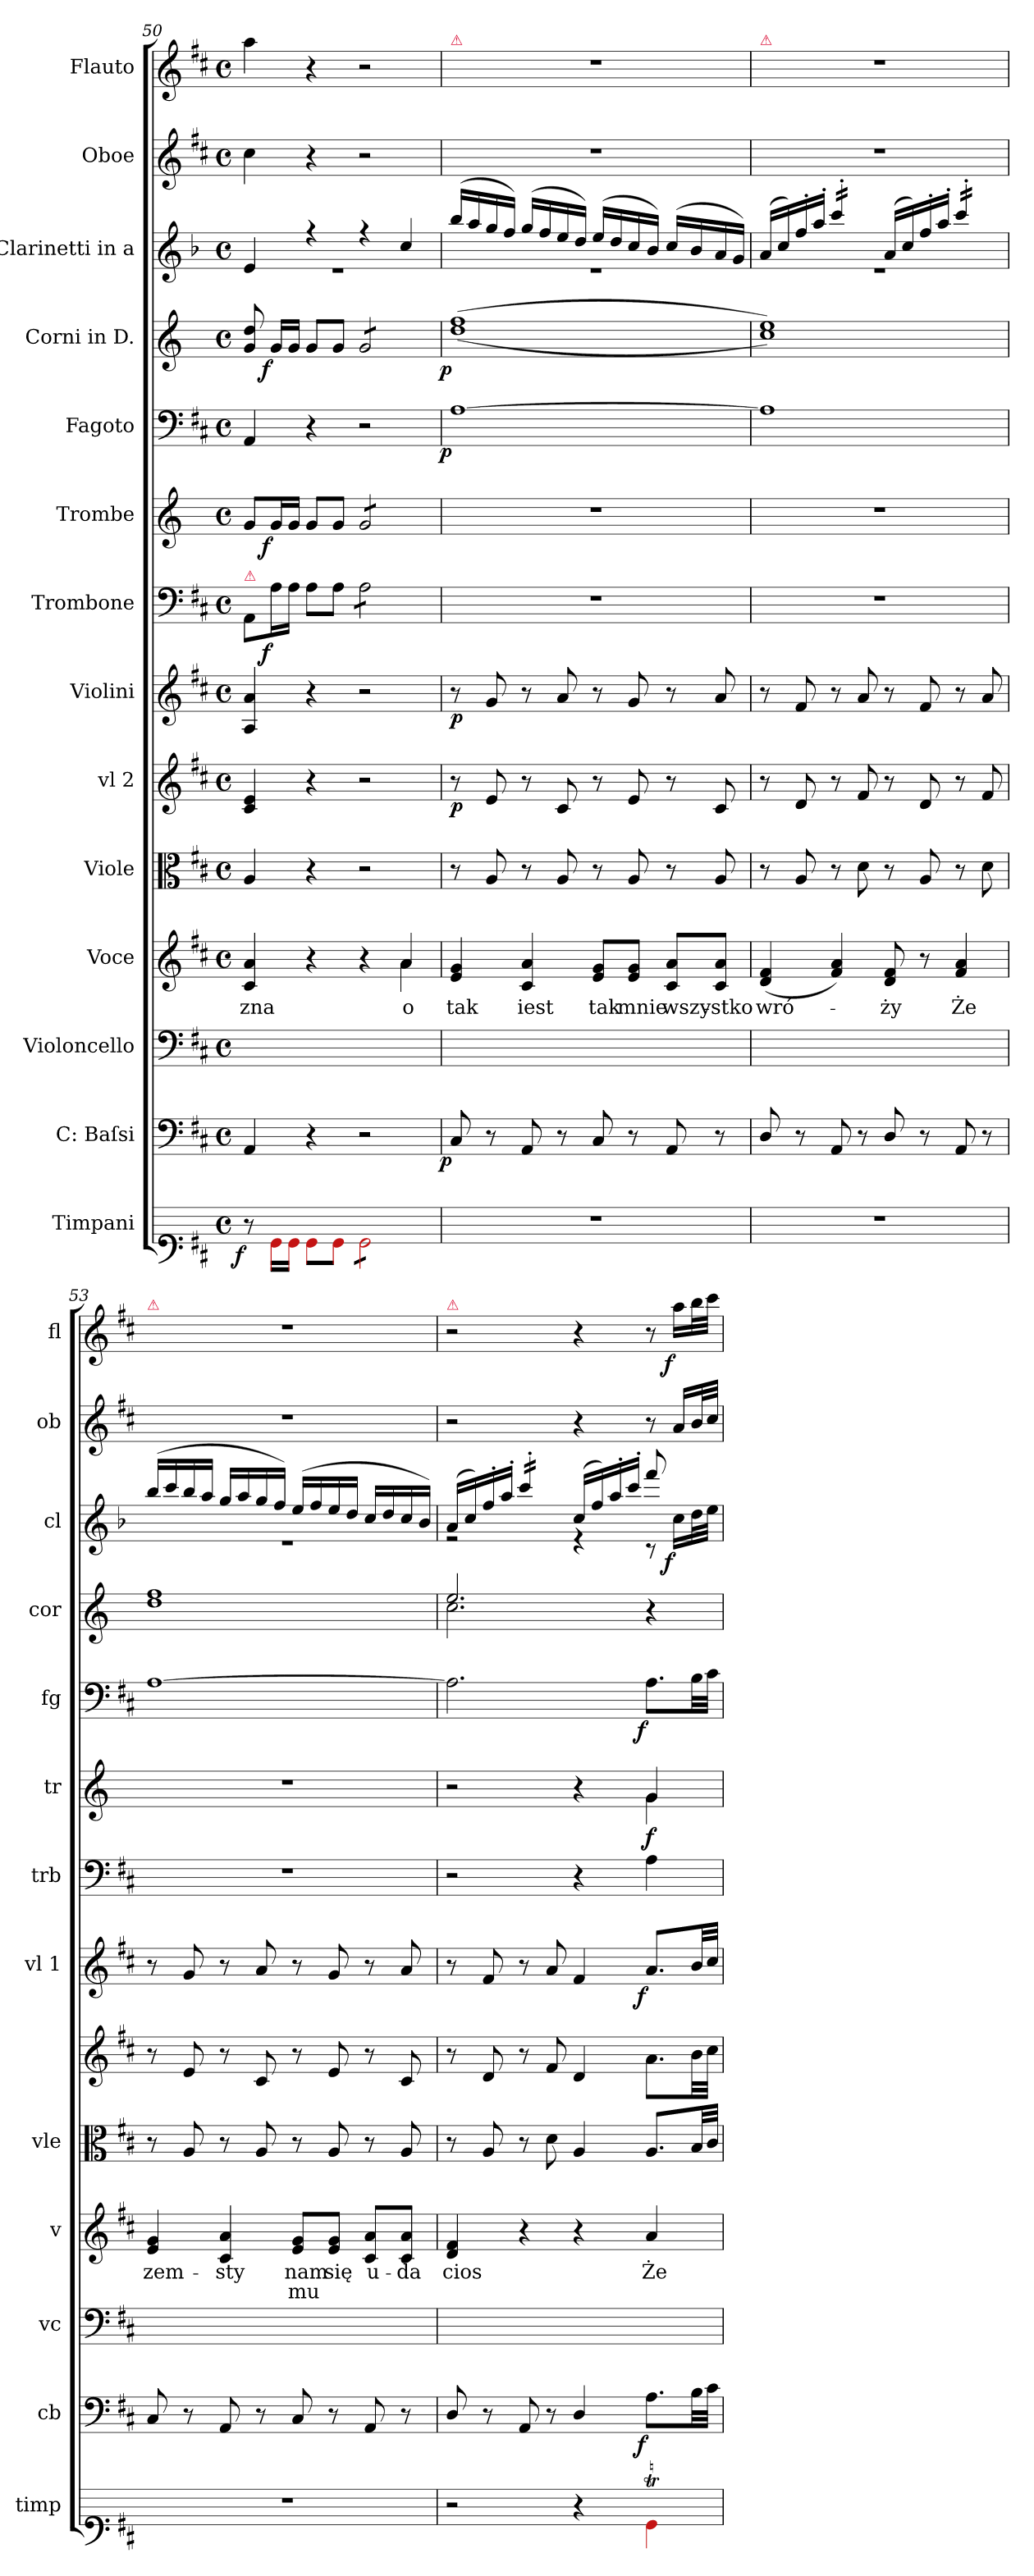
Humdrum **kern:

**kern	**dynam	**kern	**dynam	**kern	**kern	**text	**text	**kern	**kern	**dynam	**kern	**dynam	**kern	**dynam	**kern	**dynam	**kern	**dynam	**kern	**dynam	**kern	**dynam	**kern	**kern	**dynam
*part14	*part14	*part13	*part13	*part12	*part11	*part11	*part11	*part10	*part9	*part9	*part8	*part8	*part7	*part7	*part6	*part6	*part5	*part5	*part4	*part4	*part3	*part3	*part2	*part1	*part1
*staff14	*staff14	*staff13	*staff13	*staff12	*staff11	*staff11	*staff11	*staff10	*staff9	*staff9	*staff8	*staff8	*staff7	*staff7	*staff6	*staff6	*staff5	*staff5	*staff4	*staff4	*staff3	*staff3	*staff2	*staff1	*staff1
*I"Timpani	*	*I"C: Baſsi	*	*I"Violoncello	*I"Voce	*	*	*I"Viole	*I"vl 2	*	*I"Violini	*	*I"Trombone	*	*I"Trombe	*	*I"Fagoto	*	*I"Corni in D.	*	*I"Clarinetti in a	*	*I"Oboe	*I"Flauto	*
*I'timp	*	*I'cb	*	*I'vc	*I'v	*	*	*I'vle	*	*	*I'vl 1	*	*I'trb	*	*I'tr	*	*I'fg	*	*I'cor	*	*I'cl	*	*I'ob	*I'fl	*
*clefF1	*	*clefF4	*	*clefF4	*clefG2	*	*	*clefC3	*clefG2	*	*clefG2	*	*clefF4	*	*clefG2	*	*clefF4	*	*clefG2	*	*clefG2	*	*clefG2	*clefG2	*
*	*	*	*	*	*	*	*	*	*	*	*	*	*	*	*ITrd-1c-2	*	*	*	*ITrd6c10	*	*ITrd2c3	*	*	*	*
*k[f#c#]	*	*k[f#c#]	*	*k[f#c#]	*k[f#c#]	*	*	*k[f#c#]	*k[f#c#]	*	*k[f#c#]	*	*k[f#c#]	*	*k[f#c#]	*	*k[f#c#]	*	*k[f#c#]	*	*k[f#c#]	*	*k[f#c#]	*k[f#c#]	*
*M4/4	*	*M4/4	*	*M4/4	*M4/4	*	*	*M4/4	*M4/4	*	*M4/4	*	*M4/4	*	*M4/4	*	*M4/4	*	*M4/4	*	*M4/4	*	*M4/4	*M4/4	*
*met(c)	*	*met(c)	*	*met(c)	*met(c)	*	*	*met(c)	*met(c)	*	*met(c)	*	*met(c)	*	*met(c)	*	*met(c)	*	*met(c)	*	*met(c)	*	*met(c)	*met(c)	*
=50	=50	=50	=50	=50	=50	=50	=50	=50	=50	=50	=50	=50	=50	=50	=50	=50	=50	=50	=50	=50	=50	=50	=50	=50	=50
*	*	*	*	*	*^	*	*	*	*	*	*	*	*	*	*	*	*	*	*	*	*^	*	*	*	*
!	!	!	!	!	!	!	!	!	!	!	!	!	!	!LO:TX:a:color=crimson:t=⚠	!	!	!	!	!	!	!	!	!	!	!	!	!
!	!LO:DY:b:rj	!	!	!	!	!	!	!	!	!	!	!	!	!	!	!	!	!	!	!	!	!	!	!	!	!	!
8r	f	4AA/	.	1ryy	4c#/ 4a/	2ryy	zna	.	4A/	4c#/ 4e/	.	4A/ 4a/	.	8AA/L	.	8a/L	.	4AA/	.	8A/ 8e/	.	4c#/	1re	.	4cc#\	4aa\	.
!	!	!	!	!	!	!	!	!	!	!	!	!	!	!	!LO:DY:b:rj	!	!LO:DY:b:rj	!	!	!	!LO:DY:b:rj	!	!	!	!	!	!
16Re\LL	.	.	.	.	.	.	.	.	.	.	.	.	.	16A\L	f	16a/L	f	.	.	16A/LL	f	.	.	.	.	.	.
16Re\JJ	.	.	.	.	.	.	.	.	.	.	.	.	.	16A\JJ	.	16a/JJ	.	.	.	16A/JJ	.	.	.	.	.	.	.
8Re\L	.	4r	.	.	4r	.	.	.	4r	4r	.	4r	.	8A\L	.	8a/L	.	4r	.	8A/L	.	4r	.	.	4r	4r	.
8Re\J	.	.	.	.	.	.	.	.	.	.	.	.	.	8A\J	.	8a/J	.	.	.	8A/J	.	.	.	.	.	.	.
*tremolo	*	*	*	*	*	*	*	*	*	*	*	*	*	*	*	*	*	*	*	*	*	*	*	*	*	*	*
*	*	*	*	*	*	*	*	*	*	*	*	*	*	*tremolo	*	*	*	*	*	*	*	*	*	*	*	*	*
*	*	*	*	*	*	*	*	*	*	*	*	*	*	*	*	*tremolo	*	*	*	*	*	*	*	*	*	*	*
*	*	*	*	*	*	*	*	*	*	*	*	*	*	*	*	*	*	*	*	*tremolo	*	*	*	*	*	*	*
8Re\L	.	2r	.	.	4r	4ryy	.	.	2r	2r	.	2r	.	8A\L	.	8a/L	.	2r	.	8A/L	.	4r	.	.	2r	2r	.
8Re\	.	.	.	.	.	.	.	.	.	.	.	.	.	8A\	.	8a/	.	.	.	8A/	.	.	.	.	.	.	.
8Re\	.	.	.	.	4a/	4a\	o	.	.	.	.	.	.	8A\	.	8a/	.	.	.	8A/	.	4a/	.	.	.	.	.
8Re\J	.	.	.	.	.	.	.	.	.	.	.	.	.	8A\J	.	8a/J	.	.	.	8A/J	.	.	.	.	.	.	.
*	*	*	*	*	*	*	*	*	*	*	*	*	*	*	*	*	*	*	*	*Xtremolo	*	*	*	*	*	*	*
*	*	*	*	*	*	*	*	*	*	*	*	*	*	*	*	*Xtremolo	*	*	*	*	*	*	*	*	*	*	*
*	*	*	*	*	*	*	*	*	*	*	*	*	*	*Xtremolo	*	*	*	*	*	*	*	*	*	*	*	*	*
*Xtremolo	*	*	*	*	*	*	*	*	*	*	*	*	*	*	*	*	*	*	*	*	*	*	*	*	*	*	*
=51	=51	=51	=51	=51	=51	=51	=51	=51	=51	=51	=51	=51	=51	=51	=51	=51	=51	=51	=51	=51	=51	=51	=51	=51	=51	=51	=51
!	!	!	!	!	!	!	!	!	!	!	!	!	!	!	!	!	!	!	!	!	!	!	!	!	!	!LO:TX:a:Bi:color=crimson:t=⚠	!
!	!	!	!LO:DY:b:rj	!	!	!	!	!	!	!	!LO:DY:b	!	!LO:DY:b	!	!	!	!	!	!LO:DY:b:rj	!	!LO:DY:b:rj	!	!	!	!	!	!
*	*	*	*	*	*v	*v	*	*	*	*	*	*	*	*	*	*	*	*	*	*	*	*	*	*	*	*	*
1r	.	8C#/	p	1ryy	4e/ 4g/	tak	.	8r	8r	p	8r	p	1r	.	1r	.	[1A	p	(<(>1e 1g	p	(>16gg/LL	1re	.	1r	1r	.
.	.	.	.	.	.	.	.	.	.	.	.	.	.	.	.	.	.	.	.	.	16ff#/	.	.	.	.	.
.	.	8r	.	.	.	.	.	8A/	8e/	.	8g/	.	.	.	.	.	.	.	.	.	16ee/	.	.	.	.	.
.	.	.	.	.	.	.	.	.	.	.	.	.	.	.	.	.	.	.	.	.	16dd/JJ)	.	.	.	.	.
.	.	8AA/	.	.	4c#/ 4a/	iest	.	8r	8r	.	8r	.	.	.	.	.	.	.	.	.	(>16ee/LL	.	.	.	.	.
.	.	.	.	.	.	.	.	.	.	.	.	.	.	.	.	.	.	.	.	.	16dd/	.	.	.	.	.
.	.	8r	.	.	.	.	.	8A/	8c#/	.	8a/	.	.	.	.	.	.	.	.	.	16cc#/	.	.	.	.	.
.	.	.	.	.	.	.	.	.	.	.	.	.	.	.	.	.	.	.	.	.	16b/JJ)	.	.	.	.	.
.	.	8C#/	.	.	8e/ 8g/L	tak	.	8r	8r	.	8r	.	.	.	.	.	.	.	.	.	(>16cc#/LL	.	.	.	.	.
.	.	.	.	.	.	.	.	.	.	.	.	.	.	.	.	.	.	.	.	.	16b/	.	.	.	.	.
.	.	8r	.	.	8e/ 8g/J	mnie	.	8A/	8e/	.	8g/	.	.	.	.	.	.	.	.	.	16a/	.	.	.	.	.
.	.	.	.	.	.	.	.	.	.	.	.	.	.	.	.	.	.	.	.	.	16g/JJ)	.	.	.	.	.
.	.	8AA/	.	.	8c#/ 8a/L	wszy-	.	8r	8r	.	8r	.	.	.	.	.	.	.	.	.	(>16a/LL	.	.	.	.	.
.	.	.	.	.	.	.	.	.	.	.	.	.	.	.	.	.	.	.	.	.	16g/	.	.	.	.	.
.	.	8r	.	.	8c#/ 8a/J	-stko	.	8A/	8c#/	.	8a/	.	.	.	.	.	.	.	.	.	16f#/	.	.	.	.	.
.	.	.	.	.	.	.	.	.	.	.	.	.	.	.	.	.	.	.	.	.	16e/JJ)	.	.	.	.	.
=52	=52	=52	=52	=52	=52	=52	=52	=52	=52	=52	=52	=52	=52	=52	=52	=52	=52	=52	=52	=52	=52	=52	=52	=52	=52	=52
!	!	!	!	!	!	!	!	!	!	!	!	!	!	!	!	!	!	!	!	!	!	!	!	!	!LO:TX:a:Bi:color=crimson:t=⚠	!
1r	.	8D/	.	1ryy	(<4d/ 4f#/	wró-	.	8r	8r	.	8r	.	1r	.	1r	.	1A]	.	1d 1f#))	.	(>16f#/LL	1re	.	1r	1r	.
.	.	.	.	.	.	.	.	.	.	.	.	.	.	.	.	.	.	.	.	.	16a/)	.	.	.	.	.
.	.	8r	.	.	.	.	.	8A/	8d/	.	8f#/	.	.	.	.	.	.	.	.	.	16dd'>/	.	.	.	.	.
.	.	.	.	.	.	.	.	.	.	.	.	.	.	.	.	.	.	.	.	.	16ff#'>/JJ	.	.	.	.	.
*	*	*	*	*	*	*	*	*	*	*	*	*	*	*	*	*	*	*	*	*	*tremolo	*	*	*	*	*
.	.	8AA/	.	.	4f#/ 4a/)	.	.	8r	8r	.	8r	.	.	.	.	.	.	.	.	.	16aa'</LL	.	.	.	.	.
.	.	.	.	.	.	.	.	.	.	.	.	.	.	.	.	.	.	.	.	.	16aa'</	.	.	.	.	.
.	.	8r	.	.	.	.	.	8d\	8f#/	.	8a/	.	.	.	.	.	.	.	.	.	16aa'</	.	.	.	.	.
.	.	.	.	.	.	.	.	.	.	.	.	.	.	.	.	.	.	.	.	.	16aa'</JJ	.	.	.	.	.
*	*	*	*	*	*	*	*	*	*	*	*	*	*	*	*	*	*	*	*	*	*Xtremolo	*	*	*	*	*
.	.	8D/	.	.	8d/ 8f#/	-ży	.	8r	8r	.	8r	.	.	.	.	.	.	.	.	.	(>16f#/LL	.	.	.	.	.
.	.	.	.	.	.	.	.	.	.	.	.	.	.	.	.	.	.	.	.	.	16a/)	.	.	.	.	.
.	.	8r	.	.	8r	.	.	8A/	8d/	.	8f#/	.	.	.	.	.	.	.	.	.	16dd'>/	.	.	.	.	.
.	.	.	.	.	.	.	.	.	.	.	.	.	.	.	.	.	.	.	.	.	16ff#'>/JJ	.	.	.	.	.
*	*	*	*	*	*	*	*	*	*	*	*	*	*	*	*	*	*	*	*	*	*tremolo	*	*	*	*	*
.	.	8AA/	.	.	4f#/ 4a/	Że	.	8r	8r	.	8r	.	.	.	.	.	.	.	.	.	16aa'</LL	.	.	.	.	.
.	.	.	.	.	.	.	.	.	.	.	.	.	.	.	.	.	.	.	.	.	16aa'</	.	.	.	.	.
.	.	8r	.	.	.	.	.	8d\	8f#/	.	8a/	.	.	.	.	.	.	.	.	.	16aa'</	.	.	.	.	.
.	.	.	.	.	.	.	.	.	.	.	.	.	.	.	.	.	.	.	.	.	16aa'</JJ	.	.	.	.	.
*	*	*	*	*	*	*	*	*	*	*	*	*	*	*	*	*	*	*	*	*	*Xtremolo	*	*	*	*	*
=53	=53	=53	=53	=53	=53	=53	=53	=53	=53	=53	=53	=53	=53	=53	=53	=53	=53	=53	=53	=53	=53	=53	=53	=53	=53	=53
!	!	!	!	!	!	!	!	!	!	!	!	!	!	!	!	!	!	!	!	!	!	!	!	!	!LO:TX:a:Bi:color=crimson:t=⚠	!
1r	.	8C#/	.	1ryy	4e/ 4g/	zem-	.	8r	8r	.	8r	.	1r	.	1r	.	[1A	.	1e 1g	.	(>16gg/LL	1re	.	1r	1r	.
.	.	.	.	.	.	.	.	.	.	.	.	.	.	.	.	.	.	.	.	.	16aa/	.	.	.	.	.
.	.	8r	.	.	.	.	.	8A/	8e/	.	8g/	.	.	.	.	.	.	.	.	.	16gg/	.	.	.	.	.
.	.	.	.	.	.	.	.	.	.	.	.	.	.	.	.	.	.	.	.	.	16ff#/JJ	.	.	.	.	.
.	.	8AA/	.	.	4c#/ 4a/	-sty	.	8r	8r	.	8r	.	.	.	.	.	.	.	.	.	16ee/LL	.	.	.	.	.
.	.	.	.	.	.	.	.	.	.	.	.	.	.	.	.	.	.	.	.	.	16ff#/	.	.	.	.	.
.	.	8r	.	.	.	.	.	8A/	8c#/	.	8a/	.	.	.	.	.	.	.	.	.	16ee/	.	.	.	.	.
.	.	.	.	.	.	.	.	.	.	.	.	.	.	.	.	.	.	.	.	.	16dd/JJ)	.	.	.	.	.
.	.	8C#/	.	.	8e/ 8g/L	nam	mu	8r	8r	.	8r	.	.	.	.	.	.	.	.	.	(>16cc#/LL	.	.	.	.	.
.	.	.	.	.	.	.	.	.	.	.	.	.	.	.	.	.	.	.	.	.	16dd/	.	.	.	.	.
.	.	8r	.	.	8e/ 8g/J	się	.	8A/	8e/	.	8g/	.	.	.	.	.	.	.	.	.	16cc#/	.	.	.	.	.
.	.	.	.	.	.	.	.	.	.	.	.	.	.	.	.	.	.	.	.	.	16b/JJ	.	.	.	.	.
.	.	8AA/	.	.	8c#/ 8a/L	u-	.	8r	8r	.	8r	.	.	.	.	.	.	.	.	.	16a/LL	.	.	.	.	.
.	.	.	.	.	.	.	.	.	.	.	.	.	.	.	.	.	.	.	.	.	16b/	.	.	.	.	.
.	.	8r	.	.	8c#/ 8a/J	-da	.	8A/	8c#/	.	8a/	.	.	.	.	.	.	.	.	.	16a/	.	.	.	.	.
.	.	.	.	.	.	.	.	.	.	.	.	.	.	.	.	.	.	.	.	.	16g/JJ)	.	.	.	.	.
=54	=54	=54	=54	=54	=54	=54	=54	=54	=54	=54	=54	=54	=54	=54	=54	=54	=54	=54	=54	=54	=54	=54	=54	=54	=54	=54
*	*	*	*	*	*	*	*	*	*	*	*	*	*	*	*^	*	*	*	*^	*	*	*	*	*	*	*
!	!	!	!	!	!	!	!	!	!	!	!	!	!	!	!	!	!	!	!	!	!	!	!	!	!	!	!LO:TX:a:Bi:color=crimson:t=⚠	!
2r	.	8D/	.	1ryy	4d/ 4f#/	cios	.	8r	8r	.	8r	.	2r	.	2r	2ryy	.	2.A\]	.	2.f#/	2.d\	.	(>16f#/LL	2re	.	2r	2r	.
.	.	.	.	.	.	.	.	.	.	.	.	.	.	.	.	.	.	.	.	.	.	.	16a/)	.	.	.	.	.
.	.	8r	.	.	.	.	.	8A/	8d/	.	8f#/	.	.	.	.	.	.	.	.	.	.	.	16dd'>/	.	.	.	.	.
.	.	.	.	.	.	.	.	.	.	.	.	.	.	.	.	.	.	.	.	.	.	.	16ff#'>/JJ	.	.	.	.	.
*	*	*	*	*	*	*	*	*	*	*	*	*	*	*	*	*	*	*	*	*	*	*	*tremolo	*	*	*	*	*
.	.	8AA/	.	.	4r	.	.	8r	8r	.	8r	.	.	.	.	.	.	.	.	.	.	.	16aa'</LL	.	.	.	.	.
.	.	.	.	.	.	.	.	.	.	.	.	.	.	.	.	.	.	.	.	.	.	.	16aa'</	.	.	.	.	.
.	.	8r	.	.	.	.	.	8d\	8f#/	.	8a/	.	.	.	.	.	.	.	.	.	.	.	16aa'</	.	.	.	.	.
.	.	.	.	.	.	.	.	.	.	.	.	.	.	.	.	.	.	.	.	.	.	.	16aa'</JJ	.	.	.	.	.
*	*	*	*	*	*	*	*	*	*	*	*	*	*	*	*	*	*	*	*	*	*	*	*Xtremolo	*	*	*	*	*
4r	.	4D/	.	.	4r	.	.	4A/	4d/	.	4f#/	.	4r	.	4r	4ryy	.	.	.	.	.	.	(<16a/LL	4re	.	4r	4r	.
.	.	.	.	.	.	.	.	.	.	.	.	.	.	.	.	.	.	.	.	.	.	.	16dd/)	.	.	.	.	.
.	.	.	.	.	.	.	.	.	.	.	.	.	.	.	.	.	.	.	.	.	.	.	16ff#'</	.	.	.	.	.
.	.	.	.	.	.	.	.	.	.	.	.	.	.	.	.	.	.	.	.	.	.	.	16aa'</JJ	.	.	.	.	.
!	!	!	!LO:DY:b:rj	!	!	!	!	!	!	!	!	!LO:DY:b:rj	!	!	!	!	!LO:DY:b	!	!LO:DY:b:rj	!	!	!	!	!	!	!	!	!
4Ret\	.	8.A\L	f	.	4a/	Że	.	8.A/L	8.a\L	.	8.a/L	f	4A\	.	4a/	4a\	f	8.A\L	f	4r	4ryy	.	8ddd/	8rc	.	8r	8r	.
!	!	!	!	!	!	!	!	!	!	!	!	!	!	!	!	!	!	!	!	!	!	!	!	!	!LO:DY:b:rj	!	!	!LO:DY:b:rj
.	.	.	.	.	.	.	.	.	.	.	.	.	.	.	.	.	.	.	.	.	.	.	16a\LL	8ryy	f	16a/LL	16aa\LL	f
.	.	32B\LL	.	.	.	.	.	32B/LL	32b\LL	.	32b/LL	.	.	.	.	.	.	32B\LL	.	.	.	.	32b\L	.	.	32b/L	32bb\L	.
.	.	32c#\JJJ	.	.	.	.	.	32c#/JJJ	32cc#\JJJ	.	32cc#/JJJ	.	.	.	.	.	.	32c#\JJJ	.	.	.	.	32cc#\JJJ	.	.	32cc#/JJJ	32ccc#\JJJ	.
*	*	*	*	*	*	*	*	*	*	*	*	*	*	*	*	*	*	*	*	*v	*v	*	*	*	*	*	*	*
*	*	*	*	*	*	*	*	*	*	*	*	*	*	*	*v	*v	*	*	*	*	*	*v	*v	*	*	*	*
=	=	=	=	=	=	=	=	=	=	=	=	=	=	=	=	=	=	=	=	=	=	=	=	=	=
*-	*-	*-	*-	*-	*-	*-	*-	*-	*-	*-	*-	*-	*-	*-	*-	*-	*-	*-	*-	*-	*-	*-	*-	*-	*-
